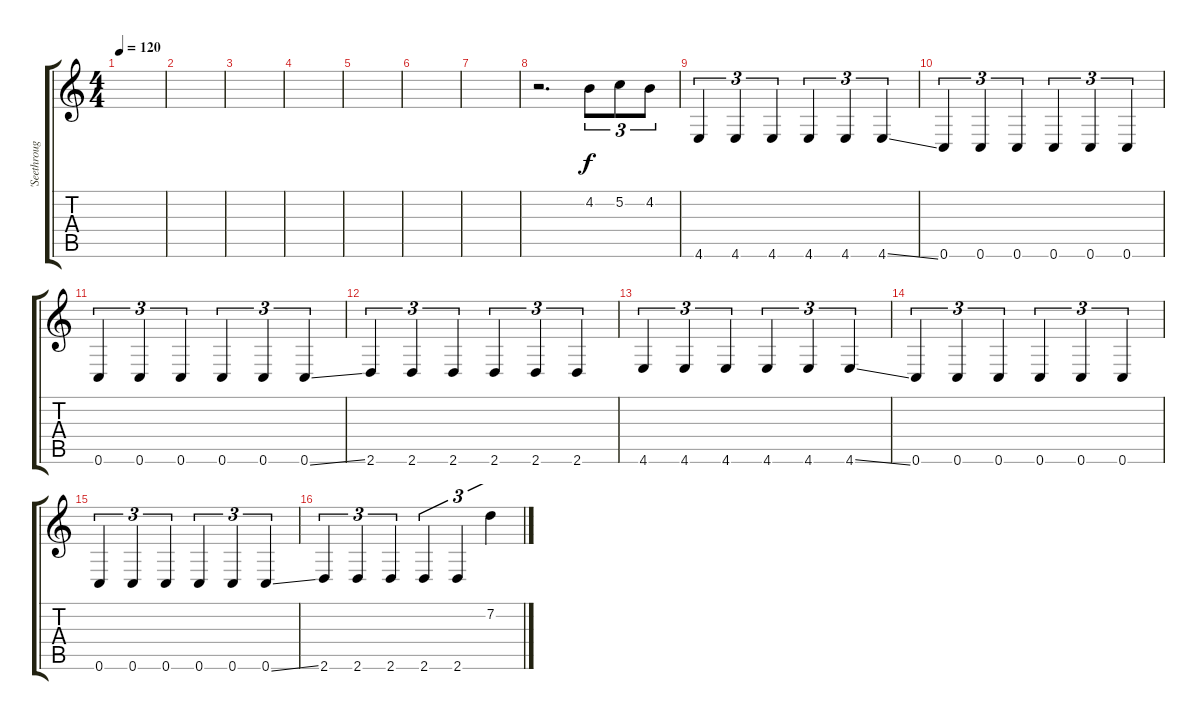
\track ("'Seethrough'" "'Seethroug") {instrument distortionguitar}
\staff {score tabs}
\tuning (C4 G3 Eb3 Bb2 F2 C2) {hide}
\ts (4 4)
\tempo 120
\clef g2
\ks c
|
|
|
|
|
|
|
r.2{d} 4.2.8{tu (3 2)} 5.2.8{tu (3 2)} 4.2.8{tu (3 2)} |
4.6.4{tu (3 2)} 4.6.4{tu (3 2)} 4.6.4{tu (3 2)} 4.6.4{tu (3 2)} 4.6.4{tu (3 2)} 4.6{ss}.4{tu (3 2)} |
0.6.4{tu (3 2)} 0.6.4{tu (3 2)} 0.6.4{tu (3 2)} 0.6.4{tu (3 2)} 0.6.4{tu (3 2)} 0.6.4{tu (3 2)} |
0.6.4{tu (3 2)} 0.6.4{tu (3 2)} 0.6.4{tu (3 2)} 0.6.4{tu (3 2)} 0.6.4{tu (3 2)} 0.6{ss}.4{tu (3 2)} |
2.6.4{tu (3 2)} 2.6.4{tu (3 2)} 2.6.4{tu (3 2)} 2.6.4{tu (3 2)} 2.6.4{tu (3 2)} 2.6.4{tu (3 2)} |
4.6.4{tu (3 2)} 4.6.4{tu (3 2)} 4.6.4{tu (3 2)} 4.6.4{tu (3 2)} 4.6.4{tu (3 2)} 4.6{ss}.4{tu (3 2)} |
0.6.4{tu (3 2)} 0.6.4{tu (3 2)} 0.6.4{tu (3 2)} 0.6.4{tu (3 2)} 0.6.4{tu (3 2)} 0.6.4{tu (3 2)} |
0.6.4{tu (3 2)} 0.6.4{tu (3 2)} 0.6.4{tu (3 2)} 0.6.4{tu (3 2)} 0.6.4{tu (3 2)} 0.6{ss}.4{tu (3 2)} |
2.6.4{tu (3 2)} 2.6.4{tu (3 2)} 2.6.4{tu (3 2)} 2.6.4{tu (3 2)} 2.6.4{tu (3 2)} 7.2{ss}.4{tu (3 2)}
